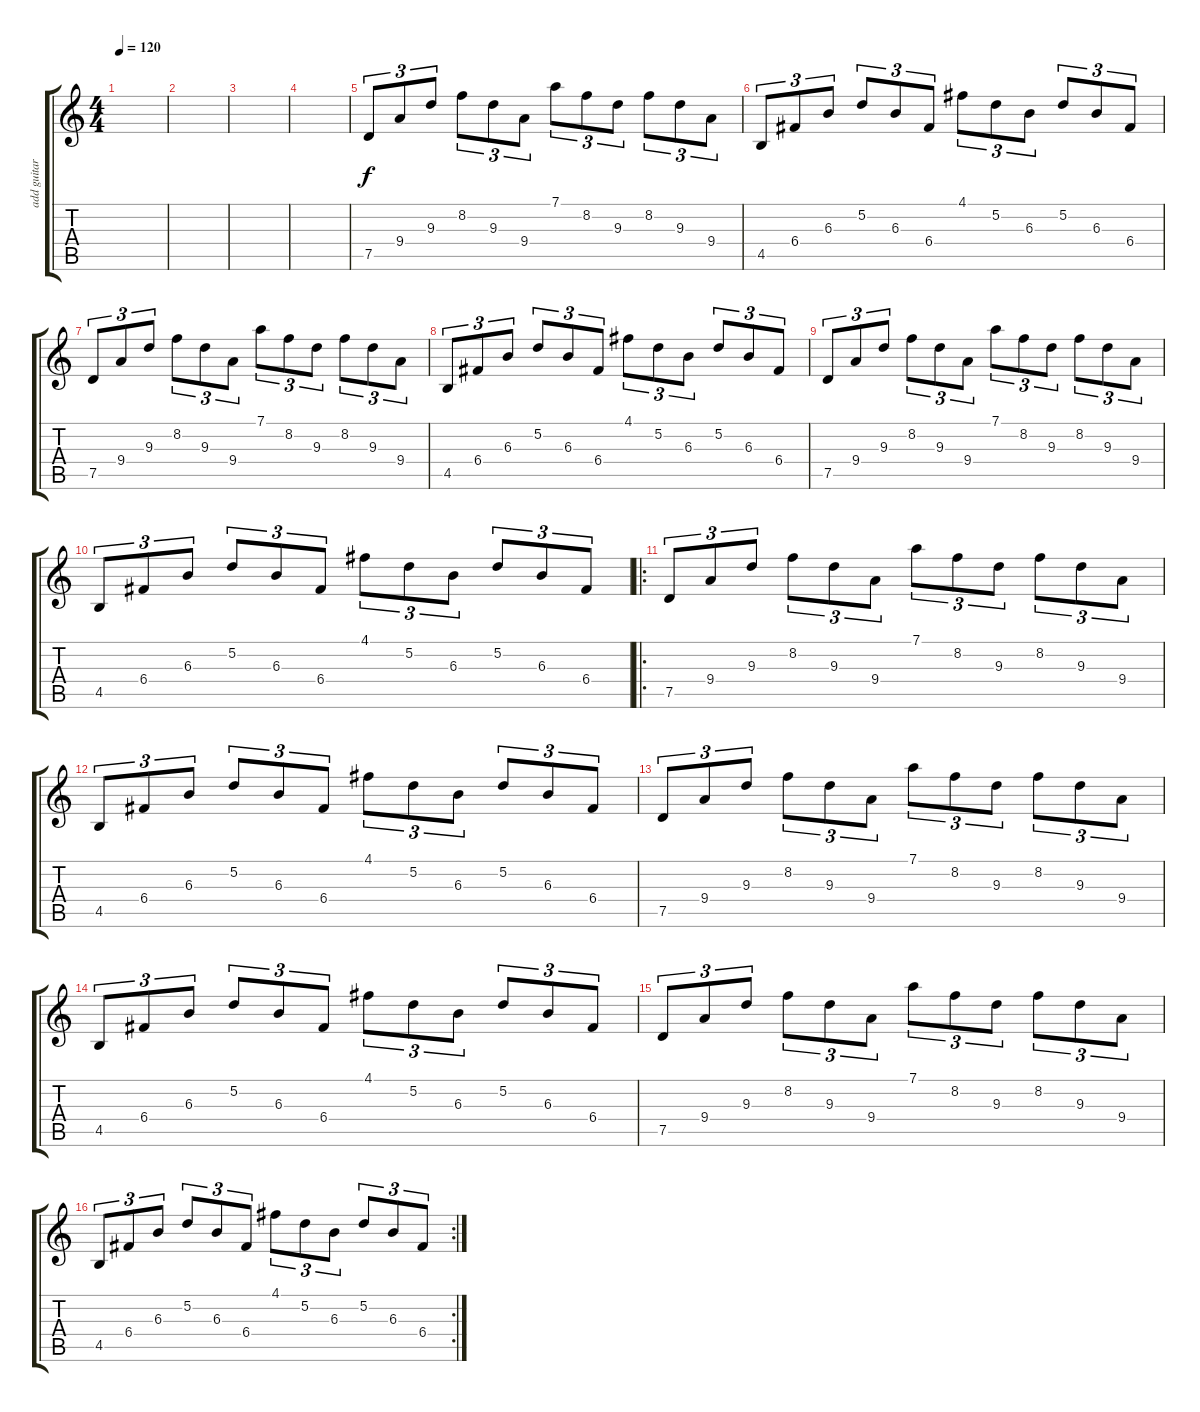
\track ("add guitar I" "add guitar") {instrument acousticguitarsteel}
\staff {score tabs}
\tuning (D4 A3 F3 C3 G2 D2) {hide}
\ts (4 4)
\tempo 120
\clef g2
\ks c
|
|
|
|
7.5.8{tu (3 2)} 9.4.8{tu (3 2)} 9.3.8{tu (3 2)} 8.2.8{tu (3 2)} 9.3.8{tu (3 2)} 9.4.8{tu (3 2)} 7.1.8{tu (3 2)} 8.2.8{tu (3 2)} 9.3.8{tu (3 2)} 8.2.8{tu (3 2)} 9.3.8{tu (3 2)} 9.4.8{tu (3 2)} |
4.5.8{tu (3 2)} 6.4.8{tu (3 2)} 6.3.8{tu (3 2)} 5.2.8{tu (3 2)} 6.3.8{tu (3 2)} 6.4.8{tu (3 2)} 4.1.8{tu (3 2)} 5.2.8{tu (3 2)} 6.3.8{tu (3 2)} 5.2.8{tu (3 2)} 6.3.8{tu (3 2)} 6.4.8{tu (3 2)} |
7.5.8{tu (3 2)} 9.4.8{tu (3 2)} 9.3.8{tu (3 2)} 8.2.8{tu (3 2)} 9.3.8{tu (3 2)} 9.4.8{tu (3 2)} 7.1.8{tu (3 2)} 8.2.8{tu (3 2)} 9.3.8{tu (3 2)} 8.2.8{tu (3 2)} 9.3.8{tu (3 2)} 9.4.8{tu (3 2)} |
4.5.8{tu (3 2)} 6.4.8{tu (3 2)} 6.3.8{tu (3 2)} 5.2.8{tu (3 2)} 6.3.8{tu (3 2)} 6.4.8{tu (3 2)} 4.1.8{tu (3 2)} 5.2.8{tu (3 2)} 6.3.8{tu (3 2)} 5.2.8{tu (3 2)} 6.3.8{tu (3 2)} 6.4.8{tu (3 2)} |
7.5.8{tu (3 2)} 9.4.8{tu (3 2)} 9.3.8{tu (3 2)} 8.2.8{tu (3 2)} 9.3.8{tu (3 2)} 9.4.8{tu (3 2)} 7.1.8{tu (3 2)} 8.2.8{tu (3 2)} 9.3.8{tu (3 2)} 8.2.8{tu (3 2)} 9.3.8{tu (3 2)} 9.4.8{tu (3 2)} |
4.5.8{tu (3 2)} 6.4.8{tu (3 2)} 6.3.8{tu (3 2)} 5.2.8{tu (3 2)} 6.3.8{tu (3 2)} 6.4.8{tu (3 2)} 4.1.8{tu (3 2)} 5.2.8{tu (3 2)} 6.3.8{tu (3 2)} 5.2.8{tu (3 2)} 6.3.8{tu (3 2)} 6.4.8{tu (3 2)} |
\ro
7.5.8{tu (3 2)} 9.4.8{tu (3 2)} 9.3.8{tu (3 2)} 8.2.8{tu (3 2)} 9.3.8{tu (3 2)} 9.4.8{tu (3 2)} 7.1.8{tu (3 2)} 8.2.8{tu (3 2)} 9.3.8{tu (3 2)} 8.2.8{tu (3 2)} 9.3.8{tu (3 2)} 9.4.8{tu (3 2)} |
4.5.8{tu (3 2)} 6.4.8{tu (3 2)} 6.3.8{tu (3 2)} 5.2.8{tu (3 2)} 6.3.8{tu (3 2)} 6.4.8{tu (3 2)} 4.1.8{tu (3 2)} 5.2.8{tu (3 2)} 6.3.8{tu (3 2)} 5.2.8{tu (3 2)} 6.3.8{tu (3 2)} 6.4.8{tu (3 2)} |
7.5.8{tu (3 2)} 9.4.8{tu (3 2)} 9.3.8{tu (3 2)} 8.2.8{tu (3 2)} 9.3.8{tu (3 2)} 9.4.8{tu (3 2)} 7.1.8{tu (3 2)} 8.2.8{tu (3 2)} 9.3.8{tu (3 2)} 8.2.8{tu (3 2)} 9.3.8{tu (3 2)} 9.4.8{tu (3 2)} |
4.5.8{tu (3 2)} 6.4.8{tu (3 2)} 6.3.8{tu (3 2)} 5.2.8{tu (3 2)} 6.3.8{tu (3 2)} 6.4.8{tu (3 2)} 4.1.8{tu (3 2)} 5.2.8{tu (3 2)} 6.3.8{tu (3 2)} 5.2.8{tu (3 2)} 6.3.8{tu (3 2)} 6.4.8{tu (3 2)} |
7.5.8{tu (3 2)} 9.4.8{tu (3 2)} 9.3.8{tu (3 2)} 8.2.8{tu (3 2)} 9.3.8{tu (3 2)} 9.4.8{tu (3 2)} 7.1.8{tu (3 2)} 8.2.8{tu (3 2)} 9.3.8{tu (3 2)} 8.2.8{tu (3 2)} 9.3.8{tu (3 2)} 9.4.8{tu (3 2)} |
\rc 2
4.5.8{tu (3 2)} 6.4.8{tu (3 2)} 6.3.8{tu (3 2)} 5.2.8{tu (3 2)} 6.3.8{tu (3 2)} 6.4.8{tu (3 2)} 4.1.8{tu (3 2)} 5.2.8{tu (3 2)} 6.3.8{tu (3 2)} 5.2.8{tu (3 2)} 6.3.8{tu (3 2)} 6.4.8{tu (3 2)}
